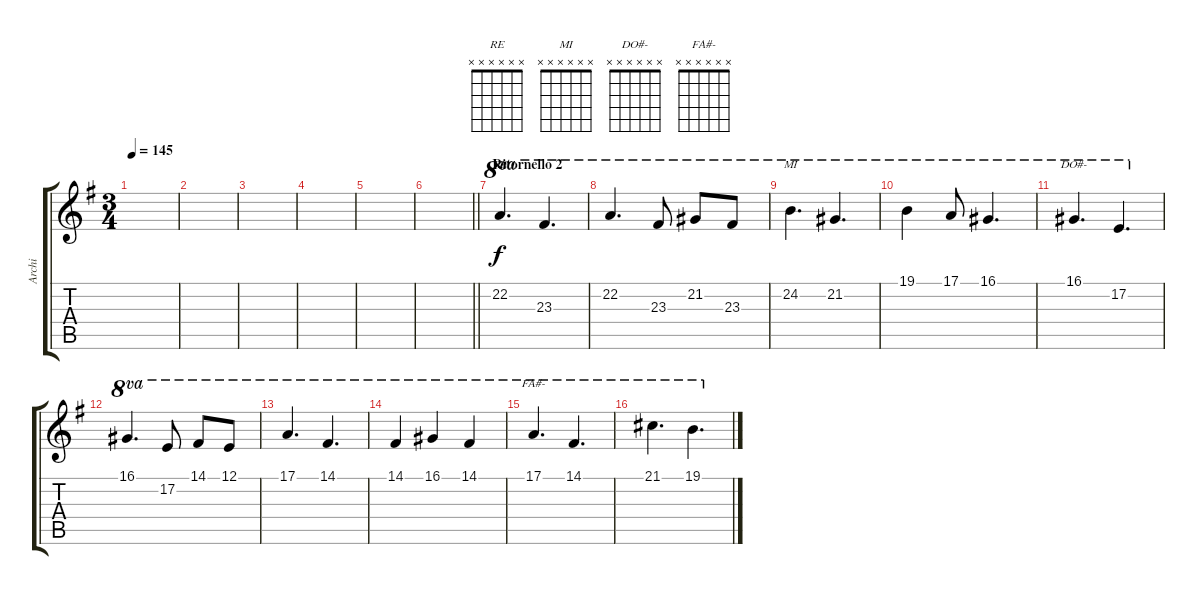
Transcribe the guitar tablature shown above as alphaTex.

\track ("Archi" "Archi") {instrument stringensemble1}
\staff {score tabs}
\tuning (E4 B3 G3 D3 A2 E2) {hide}
\chord ("RE" x x x x x x)
\chord ("MI" x x x x x x)
\chord ("DO#-" x x x x x x)
\chord ("FA#-" x x x x x x)
\ts (3 4)
\tempo 145
\clef g2
\ks g
|
|
|
|
|
\barLineRight lightlight
|
\section ("" "Ritornello 2")
22.2.4{d ch "RE" ot 8va} 23.3.4{d ot 8va} |
22.2.4{d ot 8va} 23.3.8{ot 8va} 21.2.8{ot 8va} 23.3.8{ot 8va} |
24.2.4{d ch "MI" ot 8va} 21.2.4{d ot 8va} |
19.1.4{ot 8va} 17.1.8{ot 8va} 16.1.4{d ot 8va} |
16.1.4{d ch "DO#-" ot 8va} 17.2.4{d ot 8va} |
16.1.4{d ot 8va} 17.2.8{ot 8va} 14.1.8{ot 8va} 12.1.8{ot 8va} |
17.1.4{d ot 8va} 14.1.4{d ot 8va} |
14.1.4{ot 8va} 16.1.4{ot 8va} 14.1.4{ot 8va} |
17.1.4{d ch "FA#-" ot 8va} 14.1.4{d ot 8va} |
21.1.4{d ot 8va} 19.1.4{d ot 8va}
